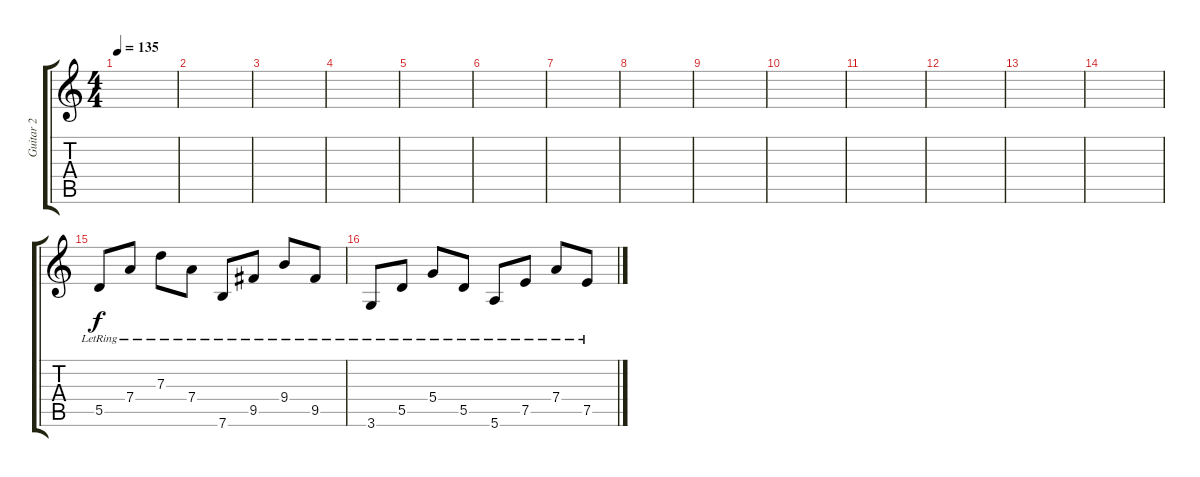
\track ("Guitar 2" "Guitar 2") {instrument acousticguitarsteel}
\staff {score tabs}
\tuning (E4 B3 G3 D3 A2 E2) {hide}
\ts (4 4)
\tempo 135
\clef g2
\ks c
|
|
|
|
|
|
|
|
|
|
|
|
|
|
5.5{lr}.8 7.4{lr}.8 7.3{lr}.8 7.4{lr}.8 7.6{lr}.8 9.5{lr}.8 9.4{lr}.8 9.5{lr}.8 |
3.6{lr}.8 5.5{lr}.8 5.4{lr}.8 5.5{lr}.8 5.6{lr}.8 7.5{lr}.8 7.4{lr}.8 7.5{lr}.8
